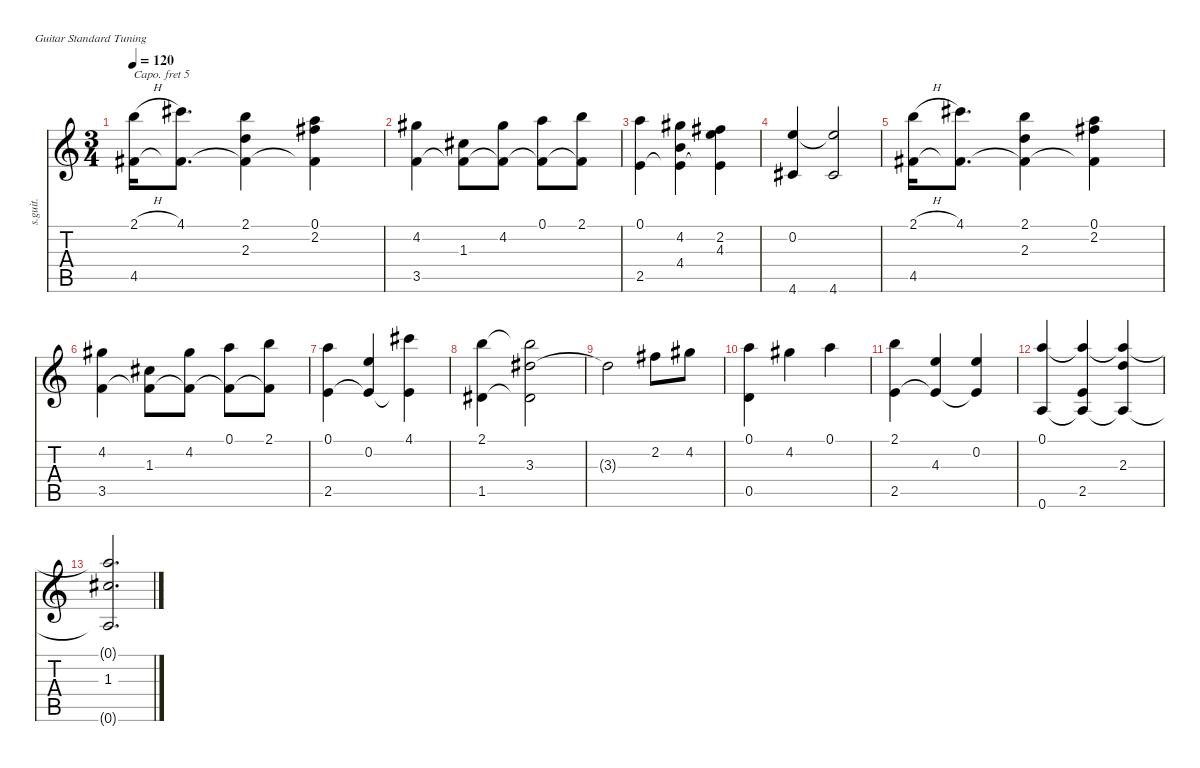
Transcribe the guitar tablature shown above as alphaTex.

\defaultSystemsLayout 4
\hideDynamics
\bracketExtendMode nobrackets
\track ("Steel Guitar" "s.guit.") {instrument acousticguitarsteel}
\staff {score tabs}
\capo 5
\tuning (E4 B3 G3 D3 A2 E2)
\ts (3 4)
\tempo 120
\clef g2
\ks c
(4.5{acc #} 2.1{h}).16{dy mf beam Down} (4.1{acc #} 4.5{t acc #}).8{d beam Down} (2.1 2.3 4.5{t acc #}).4{beam Down} (2.2{acc #} 0.1 4.5{t acc #}).4{beam Down} |
(3.5 4.2{acc #}).4{beam Down} (1.3{acc #} 3.5{t}).8{beam Down} (4.2{acc #} 3.5{t}).8{beam Down} (0.1 3.5{t}).8{beam Down} (2.1 3.5{t}).8{beam Down} |
(2.5 0.1).4{beam Down} (4.2{acc #} 4.4 2.5{t}).4{beam Down} (4.3 2.2{acc #} 2.5{t}).4{beam Down} |
(4.6{acc #} 0.2).4{beam Up} (4.6{acc #} 0.2{t}).2{beam Up} |
(4.5{acc #} 2.1{h}).16{beam Down} (4.1{acc #} 4.5{t acc #}).8{d beam Down} (2.1 2.3 4.5{t acc #}).4{beam Down} (2.2{acc #} 0.1 4.5{t acc #}).4{beam Down} |
(3.5 4.2{acc #}).4{beam Down} (1.3{acc #} 3.5{t}).8{beam Down} (4.2{acc #} 3.5{t}).8{beam Down} (0.1 3.5{t}).8{beam Down} (2.1 3.5{t}).8{beam Down} |
(2.5 0.1).4{beam Down} (0.2 2.5{t}).4{beam Up} (4.1{acc #} 2.5{t}).4{beam Down} |
(1.5{acc #} 2.1).4{beam Down} (3.3{acc #} 2.1{t} 1.5{t acc #}).2{beam Down} |
3.3{t acc #}.2{beam Down} 2.2{acc #}.8{beam Down} 4.2{acc #}.8{beam Down} |
(0.1 0.5).4{beam Down} 4.2{acc #}.4{beam Down} 0.1.4{beam Down} |
(2.1 2.5).4{beam Down} (4.3 2.5{t}).4{beam Up} (0.2 2.5{t}).4{beam Up} |
(0.6 0.1).4{beam Up} (2.5 0.6{t} 0.1{t}).4{beam Up} (2.3 0.6{t} 0.1{t}).4{beam Up} |
(1.3{acc #} 0.1{t} 0.6{t}).2{d beam Up}
